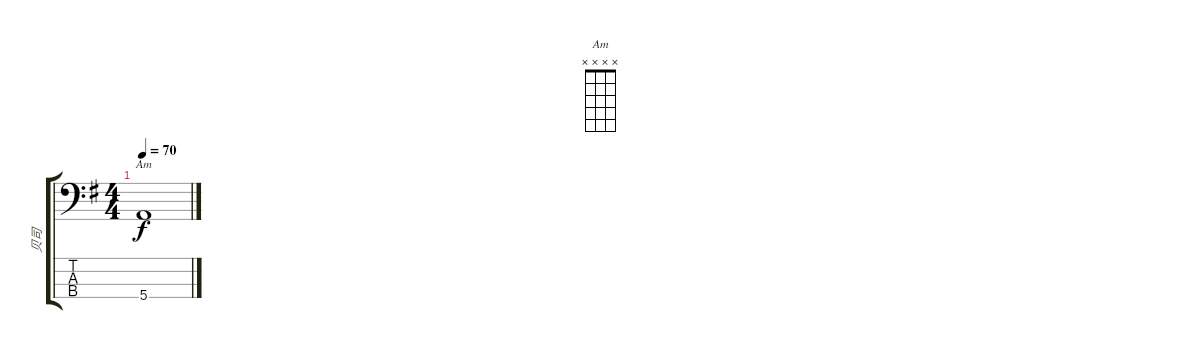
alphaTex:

\track ("贝司" "贝司") {instrument electricbassfinger}
\staff {score tabs}
\tuning (G2 D2 A1 E1) {hide}
\chord ("Am" x x x x)
\ts (4 4)
\tempo 70
\clef f4
\ks g
5.4.1{ch "Am" dy f}
